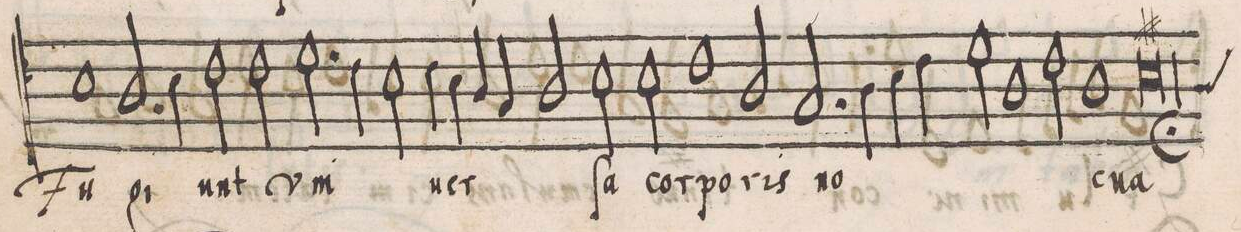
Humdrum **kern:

**kern	**text
*I"ALTVS	*
*clefC4	*
*k[]	*
*met(c|)	*
*M2/1	*
1B	Fu-
2.A/	-gi-
4B\	.
=39	=39
2c\	-unt
2c\	v-
2.d\	-ni-
4c\	.
=40	=40
2B\	.
4c\	-uer-
4B\	.
4A/	.
4G/	.
2A/	.
=41	=41
2B\	-ſa
2B\	cor-
1c	-po-
=42	=42
2A/	-ris
2.G/	no-
4A\	.
4B\	.
4c\	.
=43	=43
2d\	.
1A	.
2c\	.
=44	=44
1A	-cu-
*custos:A	*
1B;<	-a
=45	=45
*-	*-
